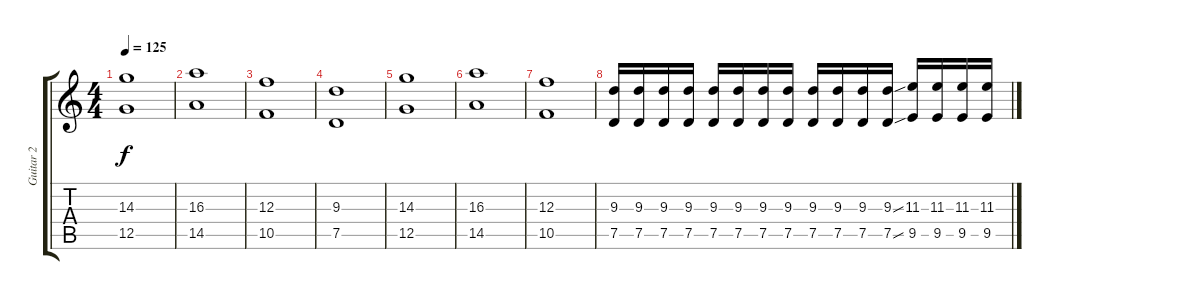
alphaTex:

\track ("Guitar 2" "Guitar 2") {instrument distortionguitar}
\staff {score tabs}
\tuning (D4 A3 F3 C3 G2 C2) {hide}
\ts (4 4)
\tempo 125
\clef g2
\ks c
(14.3 12.5).1{dy f} |
(16.3 14.5).1 |
(12.3 10.5).1 |
(9.3 7.5).1 |
(14.3 12.5).1 |
(16.3 14.5).1 |
(12.3 10.5).1 |
(9.3 7.5).16 (9.3 7.5).16 (9.3 7.5).16 (9.3 7.5).16 (9.3 7.5).16 (9.3 7.5).16 (9.3 7.5).16 (9.3 7.5).16 (9.3 7.5).16 (9.3 7.5).16 (9.3 7.5).16 (9.3{ss} 7.5{ss}).16 (11.3 9.5).16 (11.3 9.5).16 (11.3 9.5).16 (11.3 9.5).16
